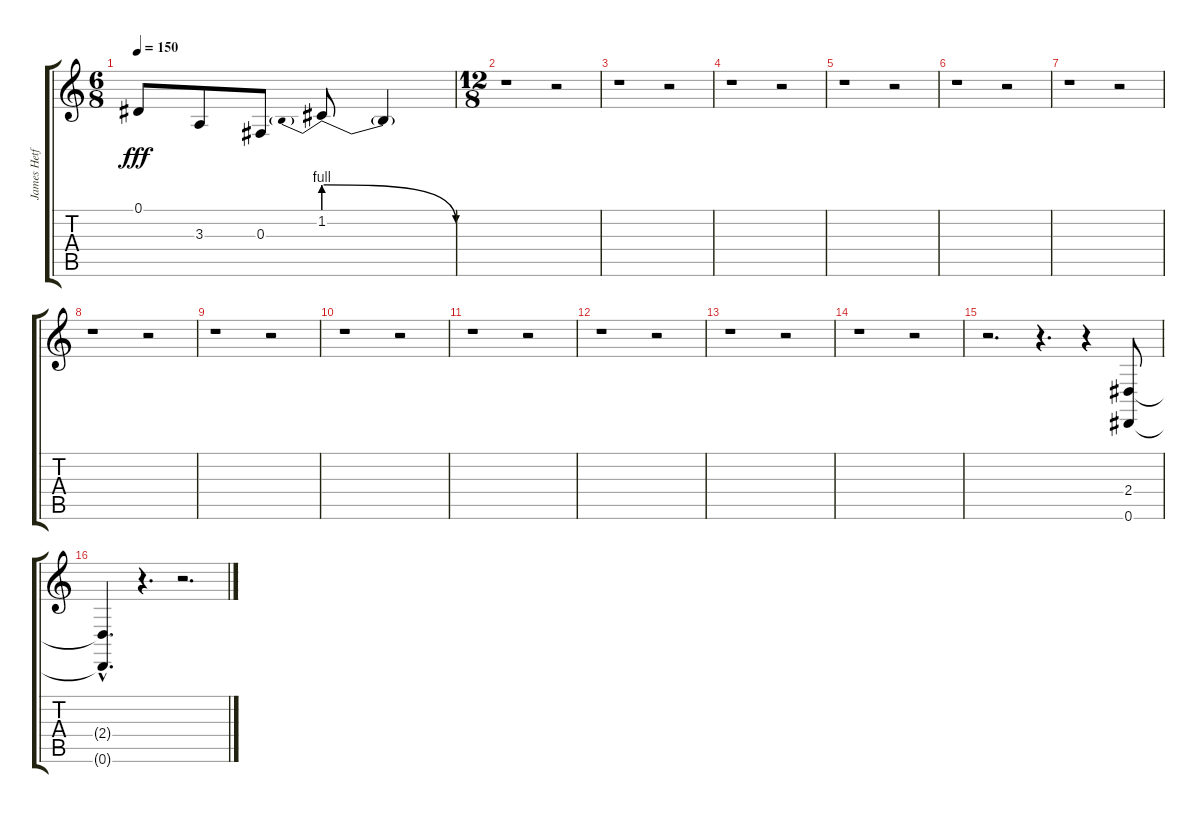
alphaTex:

\track ("James Hetfield (Vocals) And Jason Newste" "James Hetf") {instrument cello}
\staff {score tabs}
\tuning (Eb4 Bb3 Gb3 Db3 Ab2 Eb2) {hide}
\ts (6 8)
\tempo 150
\clef g2
\ks c
0.1.8{dy fff} 3.3.8 0.3.8 1.2{be (prebendrelease 0 4 60 0)}.8 1.2{t}.4 |
\ts (12 8)
r.1 r.2 |
r.1 r.2 |
r.1 r.2 |
r.1 r.2 |
r.1 r.2 |
r.1 r.2 |
r.1 r.2 |
r.1 r.2 |
r.1 r.2 |
r.1 r.2 |
r.1 r.2 |
r.1 r.2 |
r.1 r.2 |
r.2{d} r.4{d} r.4 (2.4 0.6).8 |
(2.4{hac t} 0.6{hac t}).4{d} r.4{d} r.2{d}
